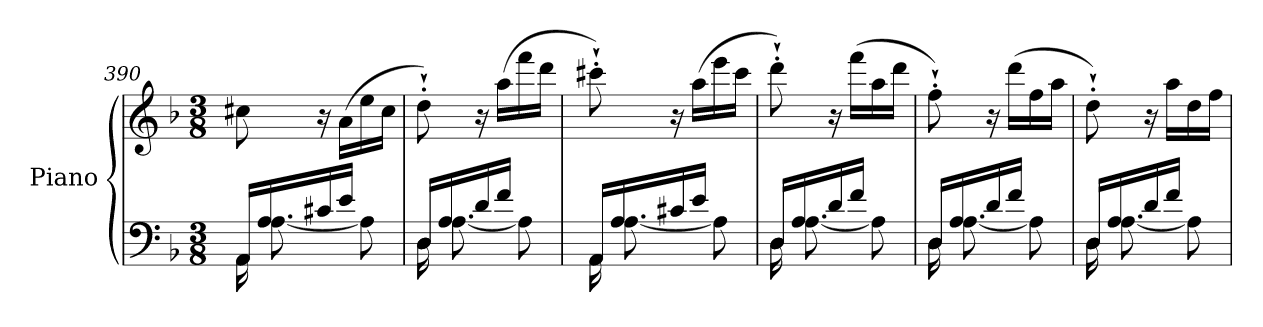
**kern	**kern
*part1	*part1
*staff2	*staff1
*I"Piano	*
*I'Pno	*
*clefF4	*clefG2
*k[b-]	*k[b-]
*M3/8	*M3/8
=390	=390
*^	*
16AA/LL	16AA\	8cc#X\
16A/	[8.A\	.
16c#X/	.	16r
16e/JJ	.	(>16a\LL
8ryy	8A\]	16ee\
.	.	16cc#\JJ
=391	=391	=391
16D/LL	16D\	8dd'`\)
16A/	[8.A\	.
16d/	.	16r
16f/JJ	.	(>16aa\LL
8ryy	8A\]	16fff\
.	.	16ddd\JJ
=392	=392	=392
16AA/LL	16AA\	8ccc#X'`\)
16A/	[8.A\	.
16c#X/	.	16r
16e/JJ	.	(>16aa\LL
8ryy	8A\]	16eee\
.	.	16ccc#\JJ
=393	=393	=393
16D/LL	16D\	8ddd'`\)
16A/	[8.A\	.
16d/	.	16r
16f/JJ	.	(>16fff\LL
8ryy	8A\]	16aa\
.	.	16ddd\JJ
=394	=394	=394
16D/LL	16D\	8ff'`\)
16A/	[8.A\	.
16d/	.	16r
16f/JJ	.	(>16ddd\LL
8ryy	8A\]	16ff\
.	.	16aa\JJ
=395	=395	=395
16D/LL	16D\	8dd'`\)
16A/	[8.A\	.
16d/	.	16r
16f/JJ	.	16aa\LL
8ryy	8A\]	16dd\
.	.	16ff\JJ
*v	*v	*
=	=
*-	*-
